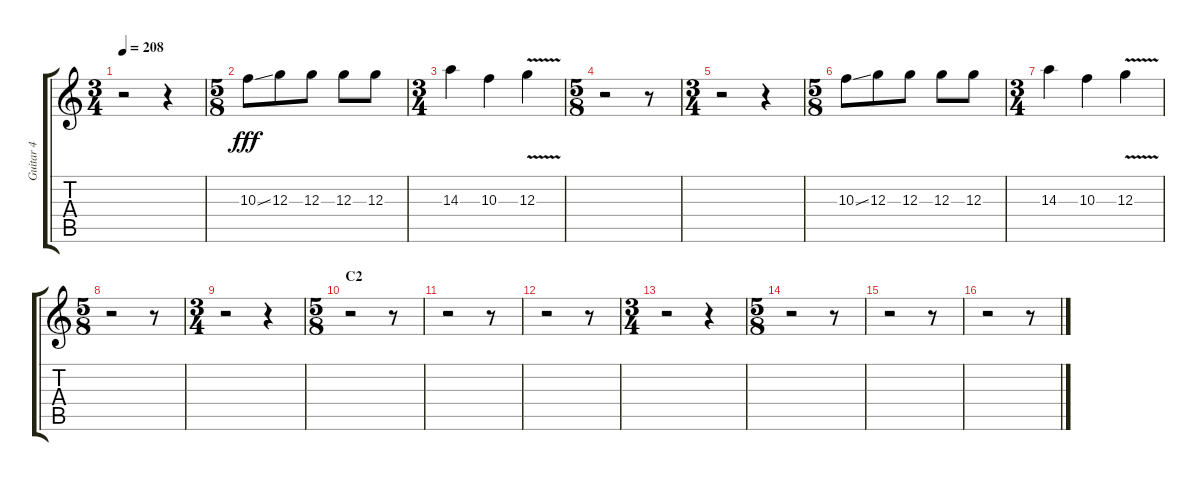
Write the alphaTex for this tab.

\track ("Guitar 4" "Guitar 4") {instrument distortionguitar}
\staff {score tabs}
\tuning (E4 B3 G3 D3 A2 E2) {hide}
\ts (3 4)
\tempo 208
\clef g2
\ks c
r.2{dy fff} r.4 |
\ts (5 8)
10.3{ss}.8 12.3.8 12.3.8 12.3.8 12.3.8 |
\ts (3 4)
14.3.4 10.3.4 12.3{v}.4 |
\ts (5 8)
r.2 r.8 |
\ts (3 4)
r.2 r.4 |
\ts (5 8)
10.3{ss}.8 12.3.8 12.3.8 12.3.8 12.3.8 |
\ts (3 4)
14.3.4 10.3.4 12.3{v}.4 |
\ts (5 8)
r.2 r.8 |
\ts (3 4)
r.2 r.4 |
\ts (5 8)
\section ("" "C2")
r.2 r.8 |
r.2 r.8 |
r.2 r.8 |
\ts (3 4)
r.2 r.4 |
\ts (5 8)
r.2 r.8 |
r.2 r.8 |
r.2 r.8
